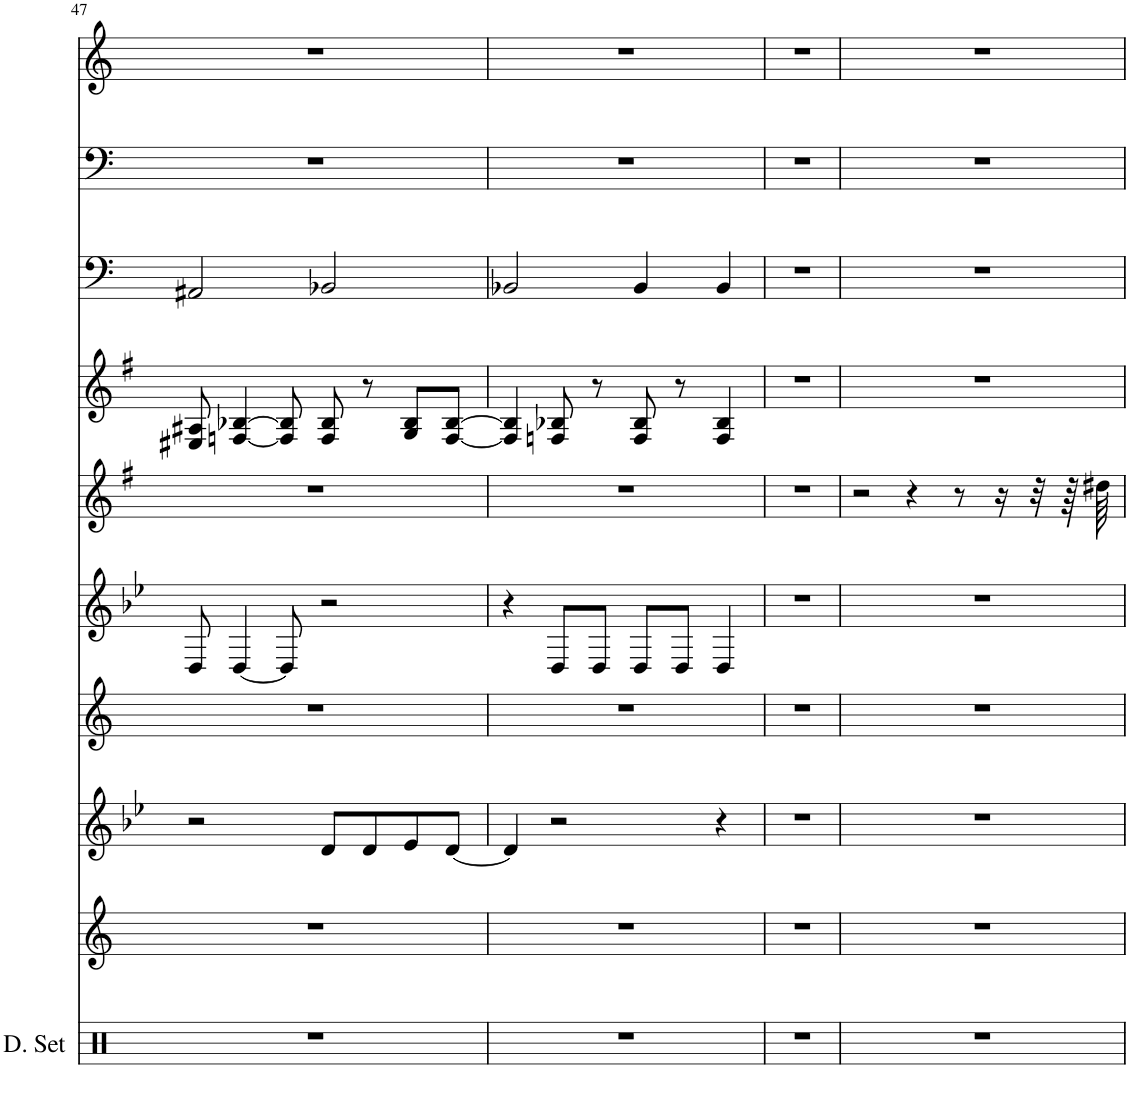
**kern	**kern	**kern	**kern	**kern	**kern	**kern	**kern	**kern	**kern
*part10	*part9	*part8	*part7	*part6	*part5	*part4	*part3	*part2	*part1
*staff10	*staff9	*staff8	*staff7	*staff6	*staff5	*staff4	*staff3	*staff2	*staff1
*I"Drumset	*I"Clarinet	*I"Timon/Trombone	*I"Simba/Brass	*I"Pumba/Tuba	*I"Strings	*I"Flute	*I"Voila	*I"Violin	*I"Clarinet
*I'D. Set	*I'Cl	*I'Trb	*I'Brs	*I'Tba	*I'Str	*I'Fl	*I'Vla	*I'Vln	*I'Cl
!!LO:PB:g=z
*clefX	*clefG2	*clefG2	*clefG2	*clefG2	*clefG2	*clefG2	*clefF4	*clefF4	*clefG2
*	*Trd1c2	*	*	*	*	*	*	*	*Trd1c2
*k[]	*k[]	*k[b-e-]	*k[]	*k[b-e-]	*k[f#]	*k[f#]	*k[]	*k[]	*k[]
*M4/4	*M4/4	*M4/4	*M4/4	*M4/4	*M4/4	*M4/4	*M4/4	*M4/4	*M4/4
=47	=47	=47	=47	=47	=47	=47	=47	=47	=47
1r	1r	2r	1r	8D/	1r	8E#X/ 8A#X/	2AA#X/	1r	1r
.	.	.	.	[4D/	.	[4Fn/ [4B-X/	.	.	.
.	.	.	.	8D/]	.	8F/] 8B-/]	.	.	.
.	.	8d/L	.	2r	.	8F/ 8B-/	2BB-X/	.	.
.	.	8d/	.	.	.	8r	.	.	.
.	.	8e-/	.	.	.	8G/ 8B-/L	.	.	.
.	.	[8d/J	.	.	.	[8F/ [8B-/J	.	.	.
=48	=48	=48	=48	=48	=48	=48	=48	=48	=48
1r	1r	4d/]	1r	4r	1r	4F/] 4B-/]	2BB-X/	1r	1r
.	.	2r	.	8D/L	.	8Fn/ 8B-X/	.	.	.
.	.	.	.	8D/J	.	8r	.	.	.
.	.	.	.	8D/L	.	8F/ 8B-/	4BB-/	.	.
.	.	.	.	8D/J	.	8r	.	.	.
.	.	4r	.	4D/	.	4F/ 4B-/	4BB-/	.	.
=49	=49	=49	=49	=49	=49	=49	=49	=49	=49
1r	1r	1r	1r	1r	1r	1r	1r	1r	1r
=50	=50	=50	=50	=50	=50	=50	=50	=50	=50
1r	1r	1r	1r	1r	2r	1r	1r	1r	1r
.	.	.	.	.	4r	.	.	.	.
.	.	.	.	.	8r	.	.	.	.
.	.	.	.	.	16r	.	.	.	.
.	.	.	.	.	32r	.	.	.	.
.	.	.	.	.	64r	.	.	.	.
.	.	.	.	.	64dd#X\	.	.	.	.
=	=	=	=	=	=	=	=	=	=
*-	*-	*-	*-	*-	*-	*-	*-	*-	*-
